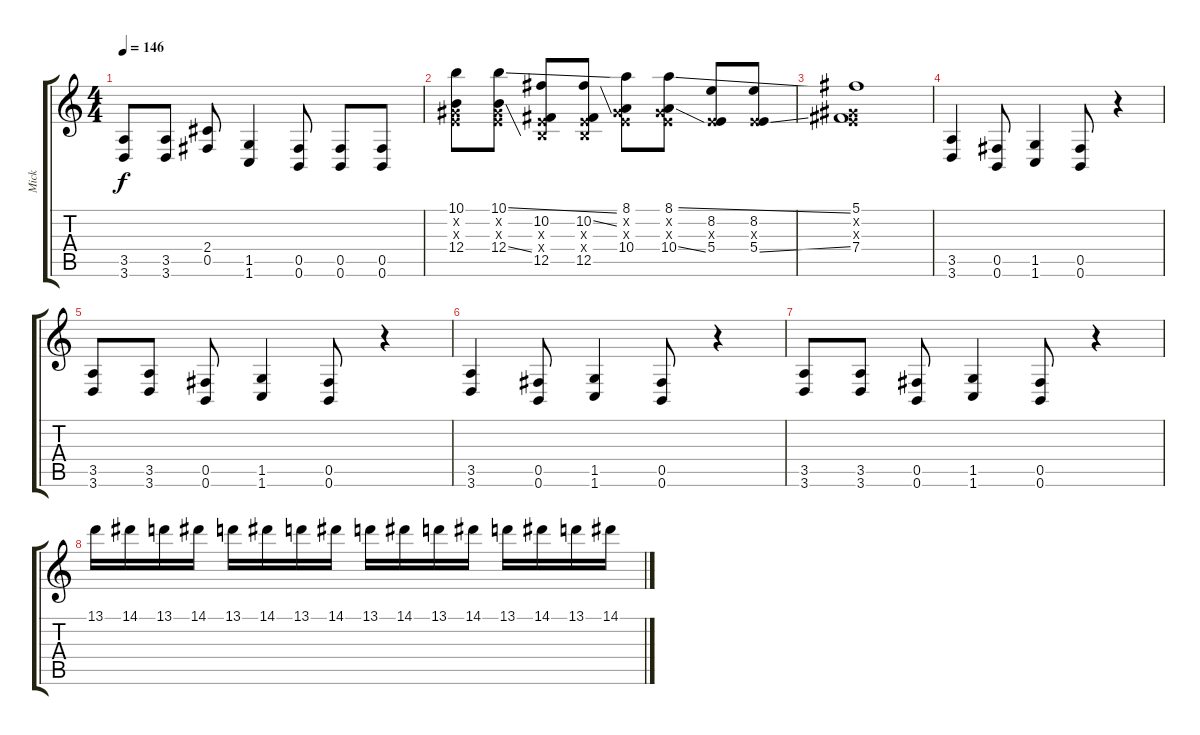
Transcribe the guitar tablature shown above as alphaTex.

\track ("Mick" "Mick") {instrument distortionguitar}
\staff {score tabs}
\tuning (Db4 Ab3 E3 B2 Gb2 B1) {hide}
\ts (4 4)
\tempo 146
\clef g2
\ks c
(3.5 3.6).8{dy f} (3.5 3.6).8 (2.4 0.5).8 (1.5 1.6).4 (0.5 0.6).8 (0.5 0.6).8 (0.5 0.6).8 |
(10.1 0.2{x} 0.3{x} 12.4).8 (10.1{ss} 0.2{x} 0.3{x} 12.4{ss}).8 (10.2 0.3{x} 0.4{x} 12.5).8 (10.2{ss} 0.3{x} 0.4{x} 12.5).8 (8.1 0.2{x} 0.3{x} 10.4).8 (8.1{ss} 0.2{x} 0.3{x} 10.4{ss}).8 (8.2 0.3{x} 5.4).8 (8.2 0.3{x} 5.4{ss}).8 |
(5.1 0.2{x} 0.3{x} 7.4).1 |
(3.5 3.6).4 (0.5 0.6).8 (1.5 1.6).4 (0.5 0.6).8 r.4 |
(3.5 3.6).8 (3.5 3.6).8 (0.5 0.6).8 (1.5 1.6).4 (0.5 0.6).8 r.4 |
(3.5 3.6).4 (0.5 0.6).8 (1.5 1.6).4 (0.5 0.6).8 r.4 |
(3.5 3.6).8 (3.5 3.6).8 (0.5 0.6).8 (1.5 1.6).4 (0.5 0.6).8 r.4 |
13.1.16 14.1.16 13.1.16 14.1.16 13.1.16 14.1.16 13.1.16 14.1.16 13.1.16 14.1.16 13.1.16 14.1.16 13.1.16 14.1.16 13.1.16 14.1.16
